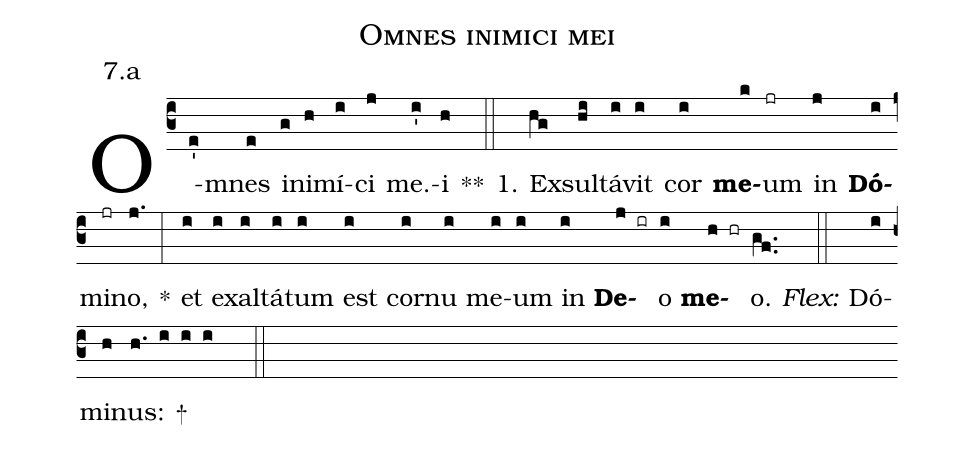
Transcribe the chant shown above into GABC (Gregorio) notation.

name:Omnes inimici mei;
office-part:Antiphona;
mode:7;
annotation: 7.a;
%%
(c3) O(e')mnes(e) i(g)ni(h)mí(i)ci(j) me.(i')i(h) **(::)
1. Ex(hg)sul(hi)tá(i)vit(i) cor(i) <b>me</b>(k)um(jr) in(j) <b>Dó</b>(i)mi(jr)no,(j.) *(:) et(i) ex(i)al(i)tá(i)tum(i) est(i) cor(i)nu(i) me(i)um(i) in(i) <b>De</b>(j ir)o(i) <b>me</b>(h hr)o.(gf..) <i>Flex:</i>(::)  Dó(i)mi(h)nus: +(h. i i i  ::)
